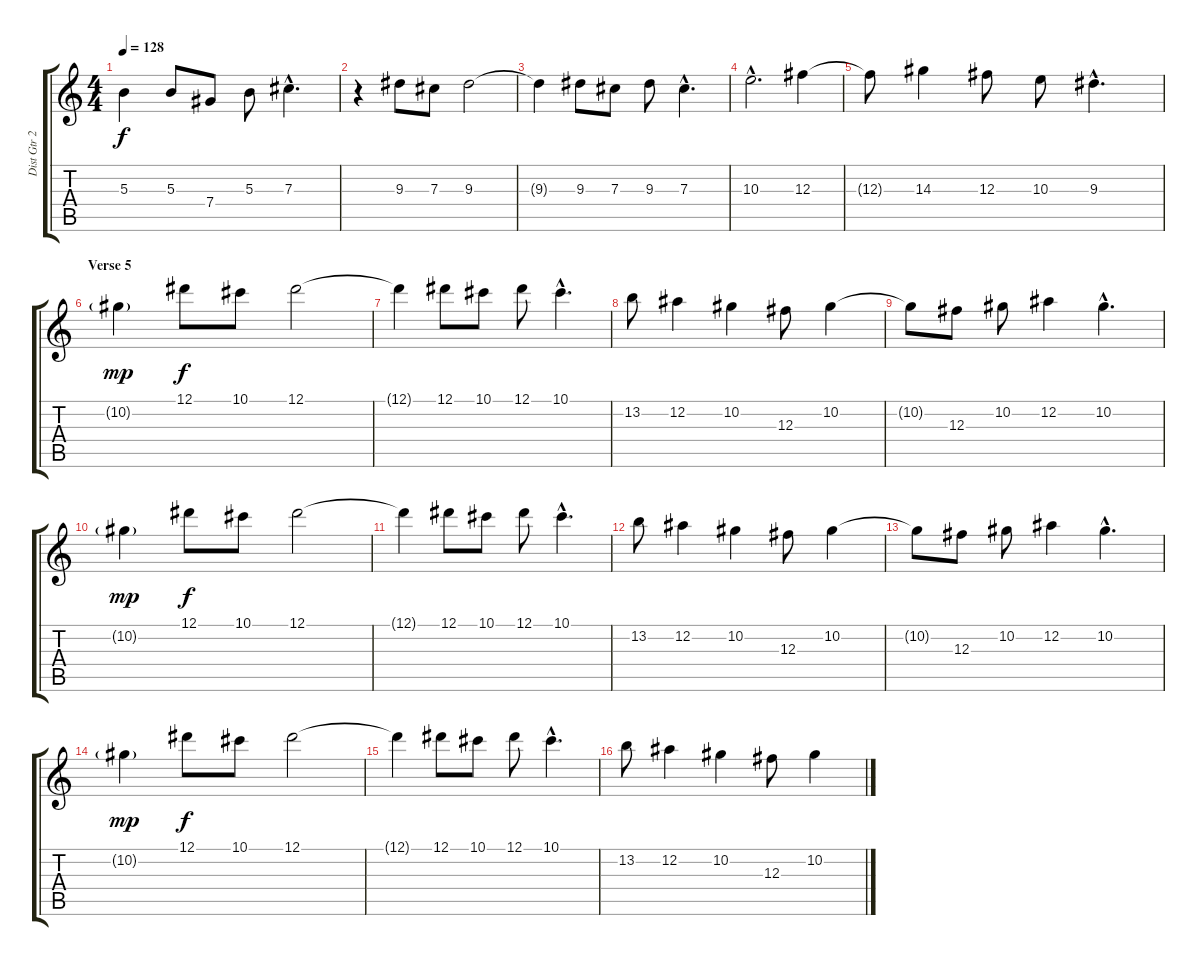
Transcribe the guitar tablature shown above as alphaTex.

\track ("Dist Gtr 2" "Dist Gtr 2") {instrument distortionguitar}
\staff {score tabs}
\tuning (Eb4 Bb3 Gb3 Db3 Ab2 Eb2) {hide}
\ts (4 4)
\tempo 128
\clef g2
\ks c
5.3{t}.4{dy f} 5.3.8 7.4.8 5.3.8 7.3{hac}.4{d} |
r.4 9.3.8 7.3.8 9.3.2 |
9.3{t}.4 9.3.8 7.3.8 9.3.8 7.3{hac}.4{d} |
10.3{hac}.2{d} 12.3.4 |
12.3{t}.8 14.3.4 12.3.8 10.3.8 9.3{hac}.4{d} |
\section ("" "Verse 5")
10.2{g}.4{dy mp} 12.1.8{dy f} 10.1.8 12.1.2 |
12.1{t}.4 12.1.8 10.1.8 12.1.8 10.1{hac}.4{d} |
13.2.8 12.2.4 10.2.4 12.3.8 10.2.4 |
10.2{t}.8 12.3.8 10.2.8 12.2.4 10.2{hac}.4{d} |
10.2{g}.4{dy mp} 12.1.8{dy f} 10.1.8 12.1.2 |
12.1{t}.4 12.1.8 10.1.8 12.1.8 10.1{hac}.4{d} |
13.2.8 12.2.4 10.2.4 12.3.8 10.2.4 |
10.2{t}.8 12.3.8 10.2.8 12.2.4 10.2{hac}.4{d} |
10.2{g}.4{dy mp} 12.1.8{dy f} 10.1.8 12.1.2 |
12.1{t}.4 12.1.8 10.1.8 12.1.8 10.1{hac}.4{d} |
13.2.8 12.2.4 10.2.4 12.3.8 10.2.4
